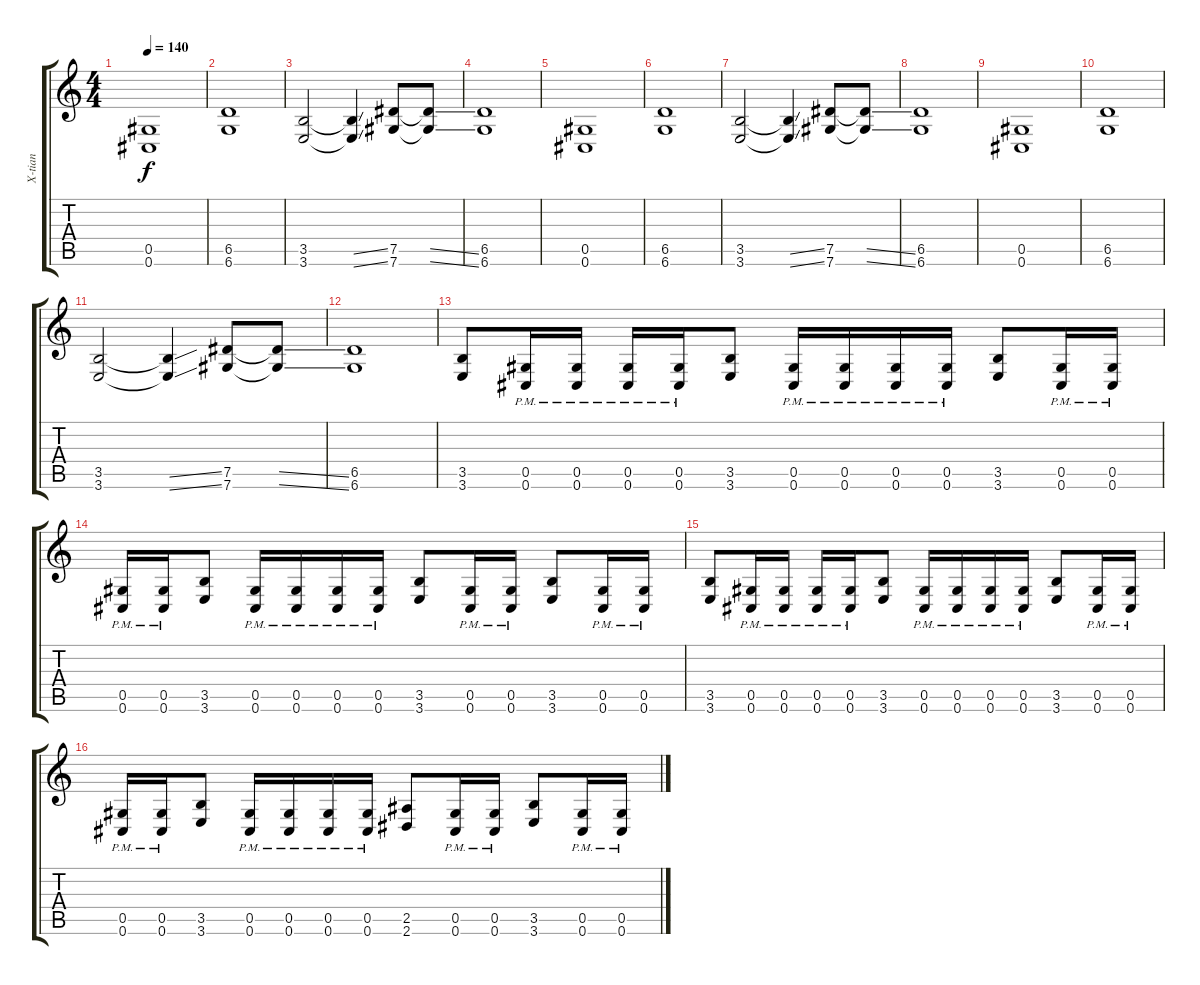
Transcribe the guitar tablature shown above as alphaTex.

\track ("X-tian" "X-tian") {instrument distortionguitar}
\staff {score tabs}
\tuning (Eb4 Bb3 Gb3 Db3 Ab2 Db2) {hide}
\ts (4 4)
\tempo 140
\clef g2
\ks c
(0.5 0.6).1{dy f} |
(6.5 6.6).1 |
(3.5 3.6).2 (3.5{ss t} 3.6{ss t}).4 (7.5 7.6).8 (7.5{ss t} 7.6{ss t}).8 |
(6.5 6.6).1 |
(0.5 0.6).1 |
(6.5 6.6).1 |
(3.5 3.6).2 (3.5{ss t} 3.6{ss t}).4 (7.5 7.6).8 (7.5{ss t} 7.6{ss t}).8 |
(6.5 6.6).1 |
(0.5 0.6).1 |
(6.5 6.6).1 |
(3.5 3.6).2 (3.5{ss t} 3.6{ss t}).4 (7.5 7.6).8 (7.5{ss t} 7.6{ss t}).8 |
(6.5 6.6).1 |
(3.5 3.6).8 (0.5{pm} 0.6{pm}).16 (0.5{pm} 0.6{pm}).16 (0.5{pm} 0.6{pm}).16 (0.5{pm} 0.6{pm}).16 (3.5 3.6).8 (0.5{pm} 0.6{pm}).16 (0.5{pm} 0.6{pm}).16 (0.5{pm} 0.6{pm}).16 (0.5{pm} 0.6{pm}).16 (3.5 3.6).8 (0.5{pm} 0.6{pm}).16 (0.5{pm} 0.6{pm}).16 |
(0.5{pm} 0.6{pm}).16 (0.5{pm} 0.6{pm}).16 (3.5 3.6).8 (0.5{pm} 0.6{pm}).16 (0.5{pm} 0.6{pm}).16 (0.5{pm} 0.6{pm}).16 (0.5{pm} 0.6{pm}).16 (3.5 3.6).8 (0.5{pm} 0.6{pm}).16 (0.5{pm} 0.6{pm}).16 (3.5 3.6).8 (0.5{pm} 0.6{pm}).16 (0.5{pm} 0.6{pm}).16 |
(3.5 3.6).8 (0.5{pm} 0.6{pm}).16 (0.5{pm} 0.6{pm}).16 (0.5{pm} 0.6{pm}).16 (0.5{pm} 0.6{pm}).16 (3.5 3.6).8 (0.5{pm} 0.6{pm}).16 (0.5{pm} 0.6{pm}).16 (0.5{pm} 0.6{pm}).16 (0.5{pm} 0.6{pm}).16 (3.5 3.6).8 (0.5{pm} 0.6{pm}).16 (0.5{pm} 0.6{pm}).16 |
(0.5{pm} 0.6{pm}).16 (0.5{pm} 0.6{pm}).16 (3.5 3.6).8 (0.5{pm} 0.6{pm}).16 (0.5{pm} 0.6{pm}).16 (0.5{pm} 0.6{pm}).16 (0.5{pm} 0.6{pm}).16 (2.5 2.6).8 (0.5{pm} 0.6{pm}).16 (0.5{pm} 0.6{pm}).16 (3.5 3.6).8 (0.5{pm} 0.6{pm}).16 (0.5{pm} 0.6{pm}).16
